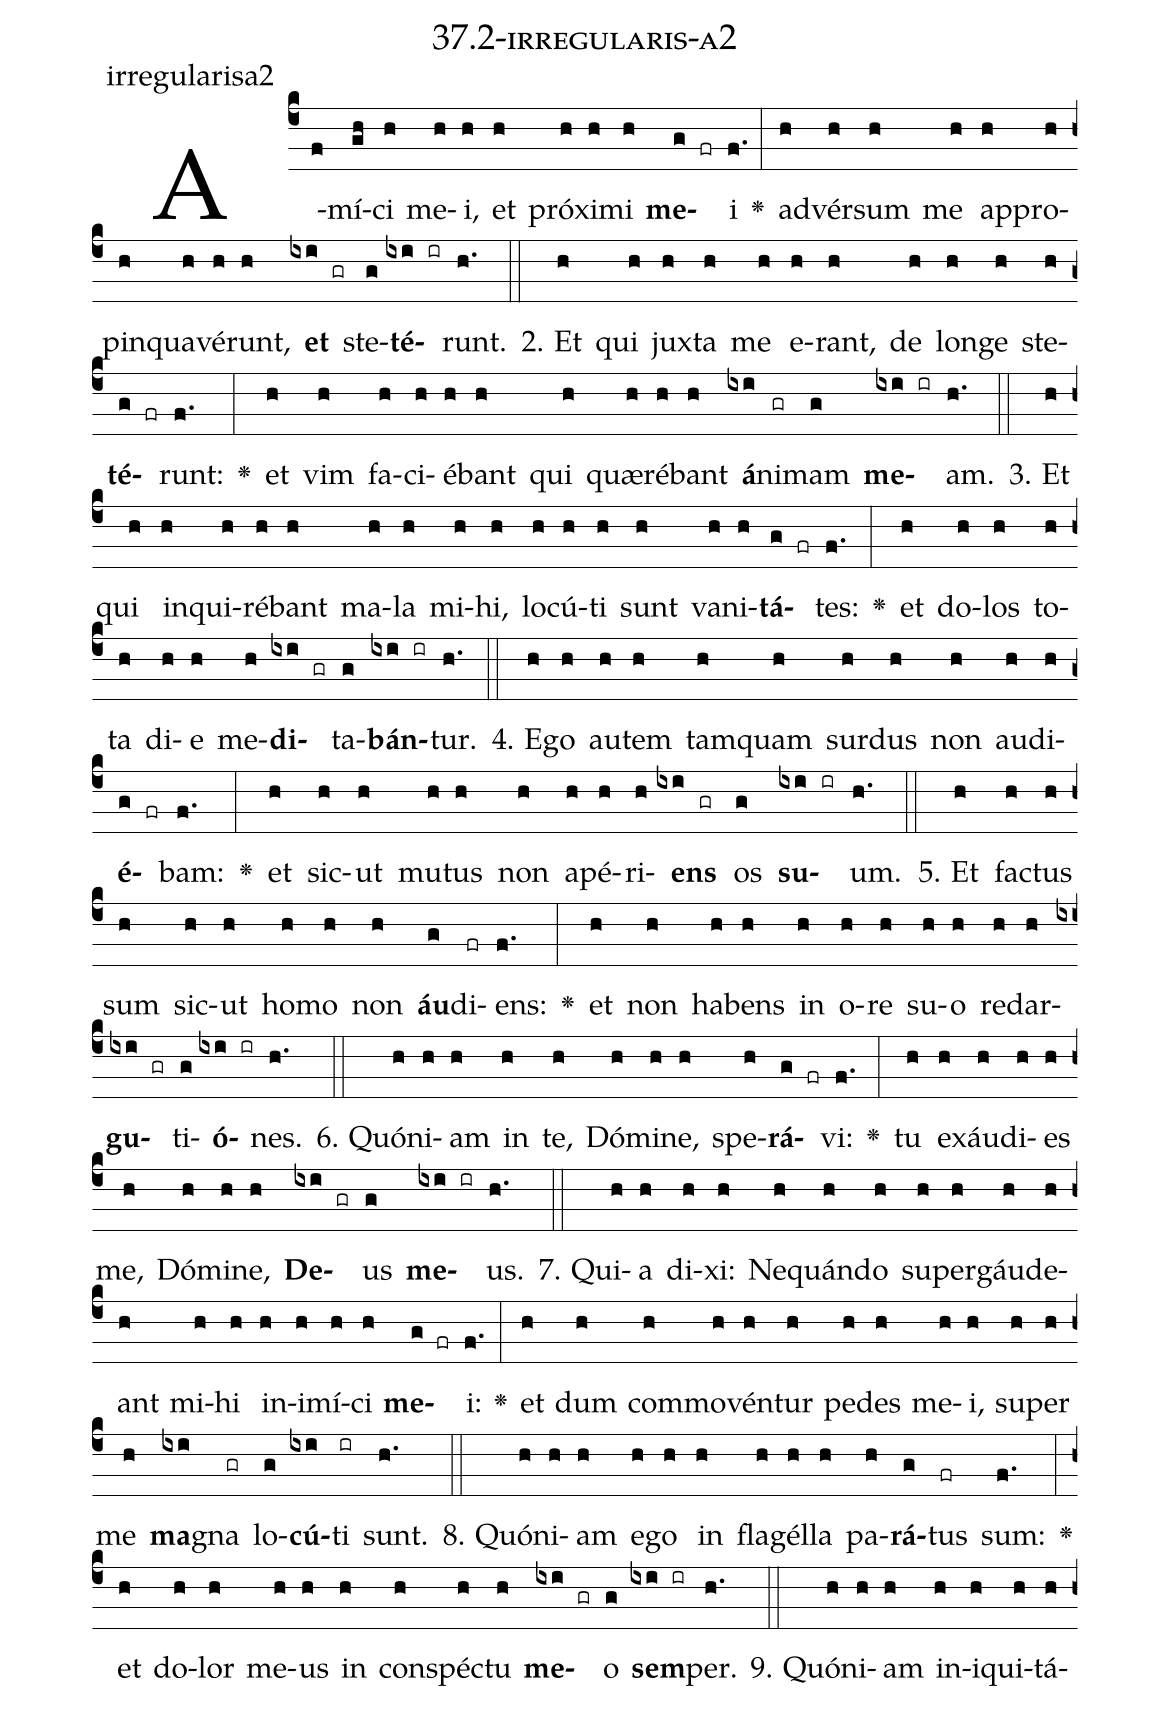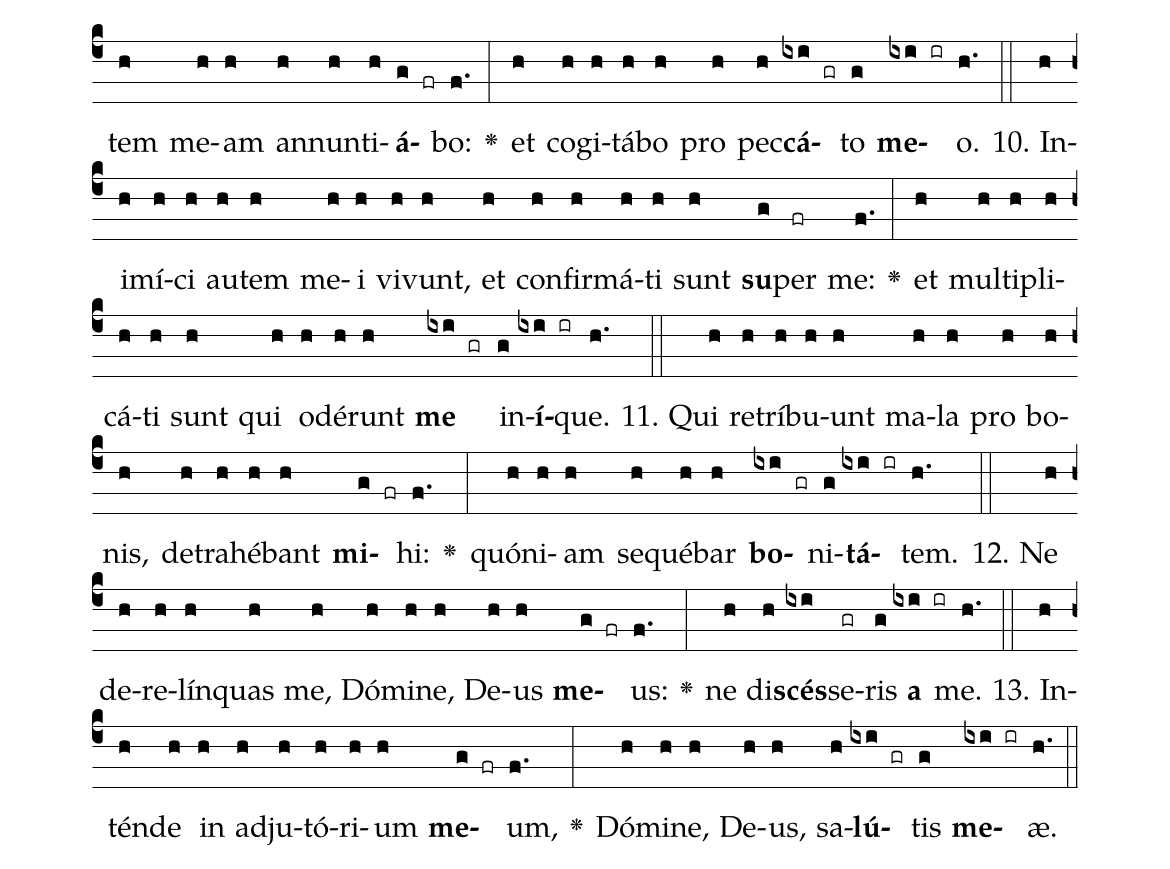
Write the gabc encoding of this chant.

name: 37.2-irregularis-a2;
annotation: irregularisa2;
%%
(c4)A(f)mí(gh)ci(h) me(h)i,(h) et(h) pró(h)xi(h)mi(h) <b>me</b>(g fr)i(f.) <v>\greheightstar</v>(:) ad(h)vér(h)sum(h) me(h) ap(h)pro(h)pin(h)qua(h)vé(h)runt,(h) <b>et</b>(ixi gr) ste(g)<b>té</b>(ixi ir)runt.(h.) (::)
2. Et(h) qui(h) jux(h)ta(h) me(h) e(h)rant,(h) de(h) lon(h)ge(h) ste(h)<b>té</b>(g fr)runt:(f.) <v>\greheightstar</v>(:) et(h) vim(h) fa(h)ci(h)é(h)bant(h) qui(h) quæ(h)ré(h)bant(h) <b>á</b>(ixi)ni(gr)mam(g) <b>me</b>(ixi ir)am.(h.) (::)
3. Et(h) qui(h) in(h)qui(h)ré(h)bant(h) ma(h)la(h) mi(h)hi,(h) lo(h)cú(h)ti(h) sunt(h) va(h)ni(h)<b>tá</b>(g fr)tes:(f.) <v>\greheightstar</v>(:) et(h) do(h)los(h) to(h)ta(h) di(h)e(h) me(h)<b>di</b>(ixi gr)ta(g)<b>bán</b>(ixi ir)tur.(h.) (::)
4. E(h)go(h) au(h)tem(h) tam(h)quam(h) sur(h)dus(h) non(h) au(h)di(h)<b>é</b>(g fr)bam:(f.) <v>\greheightstar</v>(:) et(h) sic(h)ut(h) mu(h)tus(h) non(h) a(h)pé(h)ri(h)<b>ens</b>(ixi gr) os(g) <b>su</b>(ixi ir)um.(h.) (::)
5. Et(h) fac(h)tus(h) sum(h) sic(h)ut(h) ho(h)mo(h) non(h) <b>áu</b>(g)di(fr)ens:(f.) <v>\greheightstar</v>(:) et(h) non(h) ha(h)bens(h) in(h) o(h)re(h) su(h)o(h) red(h)ar(h)<b>gu</b>(ixi gr)ti(g)<b>ó</b>(ixi ir)nes.(h.) (::)
6. Quón(h)i(h)am(h) in(h) te,(h) Dó(h)mi(h)ne,(h) spe(h)<b>rá</b>(g fr)vi:(f.) <v>\greheightstar</v>(:) tu(h) ex(h)áu(h)di(h)es(h) me,(h) Dó(h)mi(h)ne,(h) <b>De</b>(ixi gr)us(g) <b>me</b>(ixi ir)us.(h.) (::)
7. Qui(h)a(h) di(h)xi:(h) Ne(h)quán(h)do(h) su(h)per(h)gáu(h)de(h)ant(h) mi(h)hi(h) in(h)i(h)mí(h)ci(h) <b>me</b>(g fr)i:(f.) <v>\greheightstar</v>(:) et(h) dum(h) com(h)mo(h)vén(h)tur(h) pe(h)des(h) me(h)i,(h) su(h)per(h) me(h) <b>ma</b>(ixi)gna(gr) lo(g)<b>cú</b>(ixi)ti(ir) sunt.(h.) (::)
8. Quón(h)i(h)am(h) e(h)go(h) in(h) fla(h)gél(h)la(h) pa(h)<b>rá</b>(g)tus(fr) sum:(f.) <v>\greheightstar</v>(:) et(h) do(h)lor(h) me(h)us(h) in(h) con(h)spéc(h)tu(h) <b>me</b>(ixi gr)o(g) <b>sem</b>(ixi ir)per.(h.) (::)
9. Quón(h)i(h)am(h) in(h)i(h)qui(h)tá(h)tem(h) me(h)am(h) an(h)nun(h)ti(h)<b>á</b>(g fr)bo:(f.) <v>\greheightstar</v>(:) et(h) co(h)gi(h)tá(h)bo(h) pro(h) pec(h)<b>cá</b>(ixi gr)to(g) <b>me</b>(ixi ir)o.(h.) (::)
10. In(h)i(h)mí(h)ci(h) au(h)tem(h) me(h)i(h) vi(h)vunt,(h) et(h) con(h)fir(h)má(h)ti(h) sunt(h) <b>su</b>(g)per(fr) me:(f.) <v>\greheightstar</v>(:) et(h) mul(h)ti(h)pli(h)cá(h)ti(h) sunt(h) qui(h) o(h)dé(h)runt(h) <b>me</b>(ixi gr) in(g)<b>í</b>(ixi ir)que.(h.) (::)
11. Qui(h) re(h)trí(h)bu(h)unt(h) ma(h)la(h) pro(h) bo(h)nis,(h) de(h)tra(h)hé(h)bant(h) <b>mi</b>(g fr)hi:(f.) <v>\greheightstar</v>(:) quón(h)i(h)am(h) se(h)qué(h)bar(h) <b>bo</b>(ixi gr)ni(g)<b>tá</b>(ixi ir)tem.(h.) (::)
12. Ne(h) de(h)re(h)lín(h)quas(h) me,(h) Dó(h)mi(h)ne,(h) De(h)us(h) <b>me</b>(g fr)us:(f.) <v>\greheightstar</v>(:) ne(h) di(h)<b>scés</b>(ixi)se(gr)ris(g) <b>a</b>(ixi ir) me.(h.) (::)
13. In(h)tén(h)de(h) in(h) ad(h)ju(h)tó(h)ri(h)um(h) <b>me</b>(g fr)um,(f.) <v>\greheightstar</v>(:) Dó(h)mi(h)ne,(h) De(h)us,(h) sa(h)<b>lú</b>(ixi gr)tis(g) <b>me</b>(ixi ir)æ.(h.) (::)
